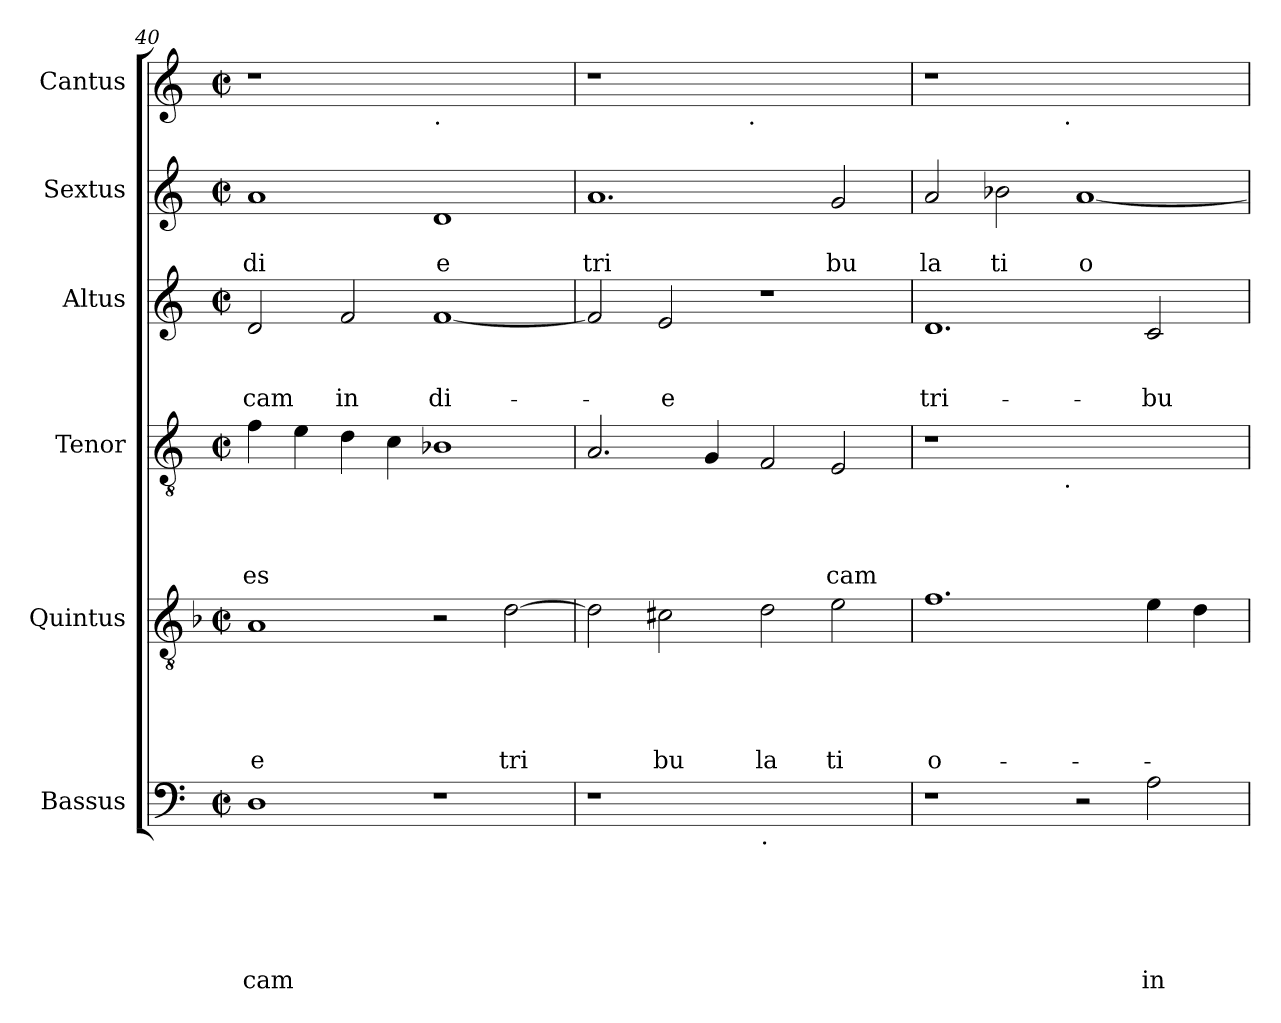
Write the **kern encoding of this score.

**kern	**text	**text	**text	**text	**text	**text	**kern	**text	**text	**text	**text	**text	**kern	**text	**text	**text	**text	**kern	**text	**text	**text	**kern	**text	**text	**kern
*part6	*part6	*part6	*part6	*part6	*part6	*part6	*part5	*part5	*part5	*part5	*part5	*part5	*part4	*part4	*part4	*part4	*part4	*part3	*part3	*part3	*part3	*part2	*part2	*part2	*part1
*staff6	*staff6	*staff6	*staff6	*staff6	*staff6	*staff6	*staff5	*staff5	*staff5	*staff5	*staff5	*staff5	*staff4	*staff4	*staff4	*staff4	*staff4	*staff3	*staff3	*staff3	*staff3	*staff2	*staff2	*staff2	*staff1
*I"Bassus	*	*	*	*	*	*	*I"Quintus	*	*	*	*	*	*I"Tenor	*	*	*	*	*I"Altus	*	*	*	*I"Sextus	*	*	*I"Cantus
*clefF4	*	*	*	*	*	*	*clefGv2	*	*	*	*	*	*clefGv2	*	*	*	*	*clefG2	*	*	*	*clefG2	*	*	*clefG2
*k[]	*	*	*	*	*	*	*k[b-]	*	*	*	*	*	*k[]	*	*	*	*	*k[]	*	*	*	*k[]	*	*	*k[]
*C:	*	*	*	*	*	*	*F:	*	*	*	*	*	*C:	*	*	*	*	*C:	*	*	*	*C:	*	*	*C:
*M2/2	*	*	*	*	*	*	*M2/2	*	*	*	*	*	*M2/2	*	*	*	*	*M2/2	*	*	*	*M2/2	*	*	*M2/2
*met(c|)	*	*	*	*	*	*	*met(c|)	*	*	*	*	*	*met(c|)	*	*	*	*	*met(c|)	*	*	*	*met(c|)	*	*	*met(c|)
=40	=40	=40	=40	=40	=40	=40	=40	=40	=40	=40	=40	=40	=40	=40	=40	=40	=40	=40	=40	=40	=40	=40	=40	=40	=40
!	!	!	!	!	!	!LO:LY:b	!	!	!	!	!	!LO:LY:b	!	!	!	!	!LO:LY:b	!	!	!	!LO:LY:b	!	!	!LO:LY:b	!
1D	.	.	.	.	.	cam	1A	.	.	.	.	e	4f\	.	.	.	es	2d/	.	.	-cam	1a	.	di	1r
.	.	.	.	.	.	.	.	.	.	.	.	.	4e\	.	.	.	.	.	.	.	.	.	.	.	.
!	!	!	!	!	!	!	!	!	!	!	!	!	!	!	!	!	!	!	!	!	!LO:LY:b	!	!	!	!
.	.	.	.	.	.	.	.	.	.	.	.	.	4d\	.	.	.	.	2f/	.	.	in	.	.	.	.
.	.	.	.	.	.	.	.	.	.	.	.	.	4c\	.	.	.	.	.	.	.	.	.	.	.	.
!	!	!	!	!	!	!	!	!	!	!	!	!	!	!	!	!	!	!	!	!	!	!	!	!	!LO:TX:b:t=.
!	!	!	!	!	!	!	!	!	!	!	!	!	!	!	!	!	!	!	!	!	!LO:LY:b	!	!	!LO:LY:b	!
1r	.	.	.	.	.	.	2r	.	.	.	.	.	1B-X	.	.	.	.	[<1f	.	.	di-	1d	.	e	1ryy
!	!	!	!	!	!	!	!	!	!	!	!	!LO:LY:b	!	!	!	!	!	!	!	!	!	!	!	!	!
.	.	.	.	.	.	.	[>2d\	.	.	.	.	tri	.	.	.	.	.	.	.	.	.	.	.	.	.
=41	=41	=41	=41	=41	=41	=41	=41	=41	=41	=41	=41	=41	=41	=41	=41	=41	=41	=41	=41	=41	=41	=41	=41	=41	=41
!	!	!	!	!	!	!	!	!	!	!	!	!	!	!	!	!	!	!	!	!	!	!	!	!LO:LY:b	!
*	*	*	*	*	*	*	*	*	*	*	*	*	*	*	*	*	*	*	*	*	*	*	*	*	*^
1r	.	.	.	.	.	.	2d\]	.	.	.	.	.	2.A/	.	.	.	.	2f/]	.	.	.	1.a	.	tri	1r	2ryy
!	!	!	!	!	!	!	!	!	!	!	!	!LO:LY:b	!	!	!	!	!	!	!	!	!LO:LY:b	!	!	!	!	!
.	.	.	.	.	.	.	2c#X\	.	.	.	.	bu	.	.	.	.	.	2e/	.	.	-e	.	.	.	.	4...ryy
.	.	.	.	.	.	.	.	.	.	.	.	.	4G/	.	.	.	.	.	.	.	.	.	.	.	.	.
!	!	!	!	!	!	!	!	!	!	!	!	!	!	!	!	!	!	!	!	!	!	!	!	!	!	!LO:TX:b:t=.
.	.	.	.	.	.	.	.	.	.	.	.	.	.	.	.	.	.	.	.	.	.	.	.	.	.	1ryy
!LO:TX:b:t=.	!	!	!	!	!	!	!	!	!	!	!	!	!	!	!	!	!	!	!	!	!	!	!	!	!	!
!	!	!	!	!	!	!	!	!	!	!	!	!LO:LY:b	!	!	!	!	!	!	!	!	!	!	!	!	!	!
1ryy	.	.	.	.	.	.	2d\	.	.	.	.	la	2F/	.	.	.	.	1r	.	.	.	.	.	.	1ryy	.
!	!	!	!	!	!	!	!	!	!	!	!	!LO:LY:b	!	!	!	!	!LO:LY:b	!	!	!	!	!	!	!LO:LY:b	!	!
.	.	.	.	.	.	.	2e\	.	.	.	.	ti	2E/	.	.	.	cam	.	.	.	.	2g/	.	bu	.	.
.	.	.	.	.	.	.	.	.	.	.	.	.	.	.	.	.	.	.	.	.	.	.	.	.	.	32ryy
!!LO:LB:g=z	!!
=42	=42	=42	=42	=42	=42	=42	=42	=42	=42	=42	=42	=42	=42	=42	=42	=42	=42	=42	=42	=42	=42	=42	=42	=42	=42	=42
*	*	*	*	*	*	*	*k[]	*	*	*	*	*	*	*	*	*	*	*	*	*	*	*	*	*	*	*
*	*	*	*	*	*	*	*C:	*	*	*	*	*	*	*	*	*	*	*	*	*	*	*	*	*	*	*
!	!	!	!	!	!	!	!	!	!	!	!	!LO:LY:b	!	!	!	!	!	!	!	!	!LO:LY:b	!	!	!LO:LY:b	!	!
*	*	*	*	*	*	*	*	*	*	*	*	*	*^	*	*	*	*	*	*	*	*	*	*	*	*	*
1r	.	.	.	.	.	.	1.f	.	.	.	.	o-	1r	2ryy	.	.	.	.	1.d	.	.	tri-	2a/	.	la	1r	2ryy
!	!	!	!	!	!	!	!	!	!	!	!	!	!	!	!	!	!	!	!	!	!	!	!	!	!LO:LY:b	!	!
.	.	.	.	.	.	.	.	.	.	.	.	.	.	4...ryy	.	.	.	.	.	.	.	.	2b-X\	.	ti	.	4...ryy
!	!	!	!	!	!	!	!	!	!	!	!	!	!	!	!	!	!	!	!	!	!	!	!	!	!	!	!LO:TX:b:t=.
!	!	!	!	!	!	!	!	!	!	!	!	!	!	!LO:TX:b:t=.	!	!	!	!	!	!	!	!	!	!	!	!	!
.	.	.	.	.	.	.	.	.	.	.	.	.	.	1ryy	.	.	.	.	.	.	.	.	.	.	.	.	1ryy
!	!	!	!	!	!	!	!	!	!	!	!	!	!	!	!	!	!	!	!	!	!	!	!	!	!LO:LY:b	!	!
2r	.	.	.	.	.	.	.	.	.	.	.	.	1ryy	.	.	.	.	.	.	.	.	.	[<1a	.	o	1ryy	.
!	!	!	!	!	!	!LO:LY:b	!	!	!	!	!	!	!	!	!	!	!	!	!	!	!	!LO:LY:b	!	!	!	!	!
2A\	.	.	.	.	.	in	4e\	.	.	.	.	.	.	.	.	.	.	.	2c/	.	.	-bu-	.	.	.	.	.
.	.	.	.	.	.	.	4d\	.	.	.	.	.	.	.	.	.	.	.	.	.	.	.	.	.	.	.	.
.	.	.	.	.	.	.	.	.	.	.	.	.	.	32ryy	.	.	.	.	.	.	.	.	.	.	.	.	32ryy
*	*	*	*	*	*	*	*	*	*	*	*	*	*v	*v	*	*	*	*	*	*	*	*	*	*	*	*v	*v
=	=	=	=	=	=	=	=	=	=	=	=	=	=	=	=	=	=	=	=	=	=	=	=	=	=
*-	*-	*-	*-	*-	*-	*-	*-	*-	*-	*-	*-	*-	*-	*-	*-	*-	*-	*-	*-	*-	*-	*-	*-	*-	*-
